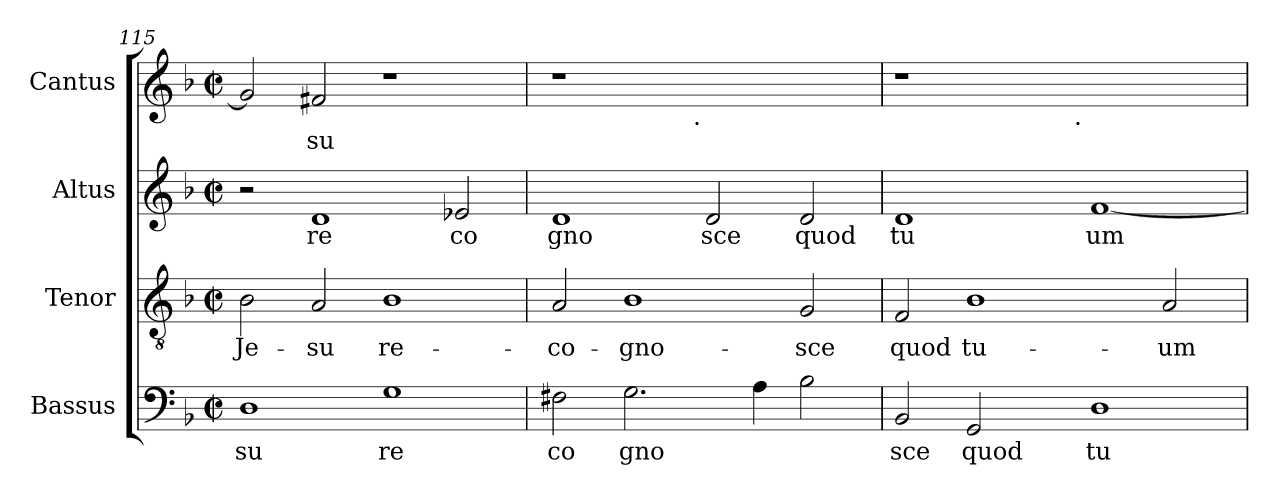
**kern	**text	**kern	**text	**kern	**text	**kern	**text
*part4	*part4	*part3	*part3	*part2	*part2	*part1	*part1
*staff4	*staff4	*staff3	*staff3	*staff2	*staff2	*staff1	*staff1
*I"Bassus	*	*I"Tenor	*	*I"Altus	*	*I"Cantus	*
*I'Bassus	*	*I'Tenor	*	*I'Altus	*	*I'Cantus	*
*clefF4	*	*clefGv2	*	*clefG2	*	*clefG2	*
*k[b-]	*	*k[b-]	*	*k[b-]	*	*k[b-]	*
*F:	*	*F:	*	*F:	*	*F:	*
*M2/2	*	*M2/2	*	*M2/2	*	*M2/2	*
*met(c|)	*	*met(c|)	*	*met(c|)	*	*met(c|)	*
=115	=115	=115	=115	=115	=115	=115	=115
!	!LO:LY:b:cj	!	!LO:LY:b:cj	!	!	!	!LO:LY:b:cj
1D	su	2B-\	Je-	2r	.	2g/]	.
!	!	!	!LO:LY:b:cj	!	!LO:LY:b:cj	!	!LO:LY:b:cj
.	.	2A/	-su	1d	re	2f#X/	su
!	!LO:LY:b:cj	!	!LO:LY:b:cj	!	!	!	!
1G	re	1B-	re-	.	.	1r	.
!	!	!	!	!	!LO:LY:b:cj	!	!
.	.	.	.	2e-X/	co	.	.
=116	=116	=116	=116	=116	=116	=116	=116
!	!LO:LY:b:cj	!	!LO:LY:b:cj	!	!LO:LY:b:cj	!	!
*	*	*	*	*	*	*^	*
2F#X\	co	2A/	-co-	1d	gno	1r	2ryy	.
!	!LO:LY:b:cj	!	!LO:LY:b:cj	!	!	!	!	!
2.G\	gno	1B-	-gno-	.	.	.	4...ryy	.
!	!	!	!	!	!	!	!LO:TX:b:t=.	!
.	.	.	.	.	.	.	1ryy	.
!	!	!	!	!	!LO:LY:b:cj	!	!	!
.	.	.	.	2d/	sce	1ryy	.	.
!	!LO:LY:b:cj	!	!	!	!	!	!	!
4A\	.	.	.	.	.	.	.	.
!	!LO:LY:b:cj	!	!LO:LY:b:cj	!	!LO:LY:b:cj	!	!	!
2B-\	.	2G/	-sce	2d/	quod	.	.	.
.	.	.	.	.	.	.	32ryy	.
=117	=117	=117	=117	=117	=117	=117	=117	=117
!	!LO:LY:b:cj	!	!LO:LY:b:cj	!	!LO:LY:b:cj	!	!	!
2BB-/	sce	2F/	quod	1d	tu	1r	2ryy	.
!	!LO:LY:b:cj	!	!LO:LY:b:cj	!	!	!	!	!
2GG/	quod	1B-	tu-	.	.	.	4ryy	.
.	.	.	.	.	.	.	8ryy	.
.	.	.	.	.	.	.	16ryy	.
.	.	.	.	.	.	.	64ryy	.
!	!	!	!	!	!	!	!LO:TX:b:t=.	!
.	.	.	.	.	.	.	1ryy	.
!	!LO:LY:b:cj	!	!	!	!LO:LY:b:cj	!	!	!
1D	tu	.	.	[>1f	um	1ryy	.	.
!	!	!	!LO:LY:b:cj	!	!	!	!	!
.	.	2A/	-um	.	.	.	.	.
.	.	.	.	.	.	.	32.ryy	.
*	*	*	*	*	*	*v	*v	*
=	=	=	=	=	=	=	=
*-	*-	*-	*-	*-	*-	*-	*-
